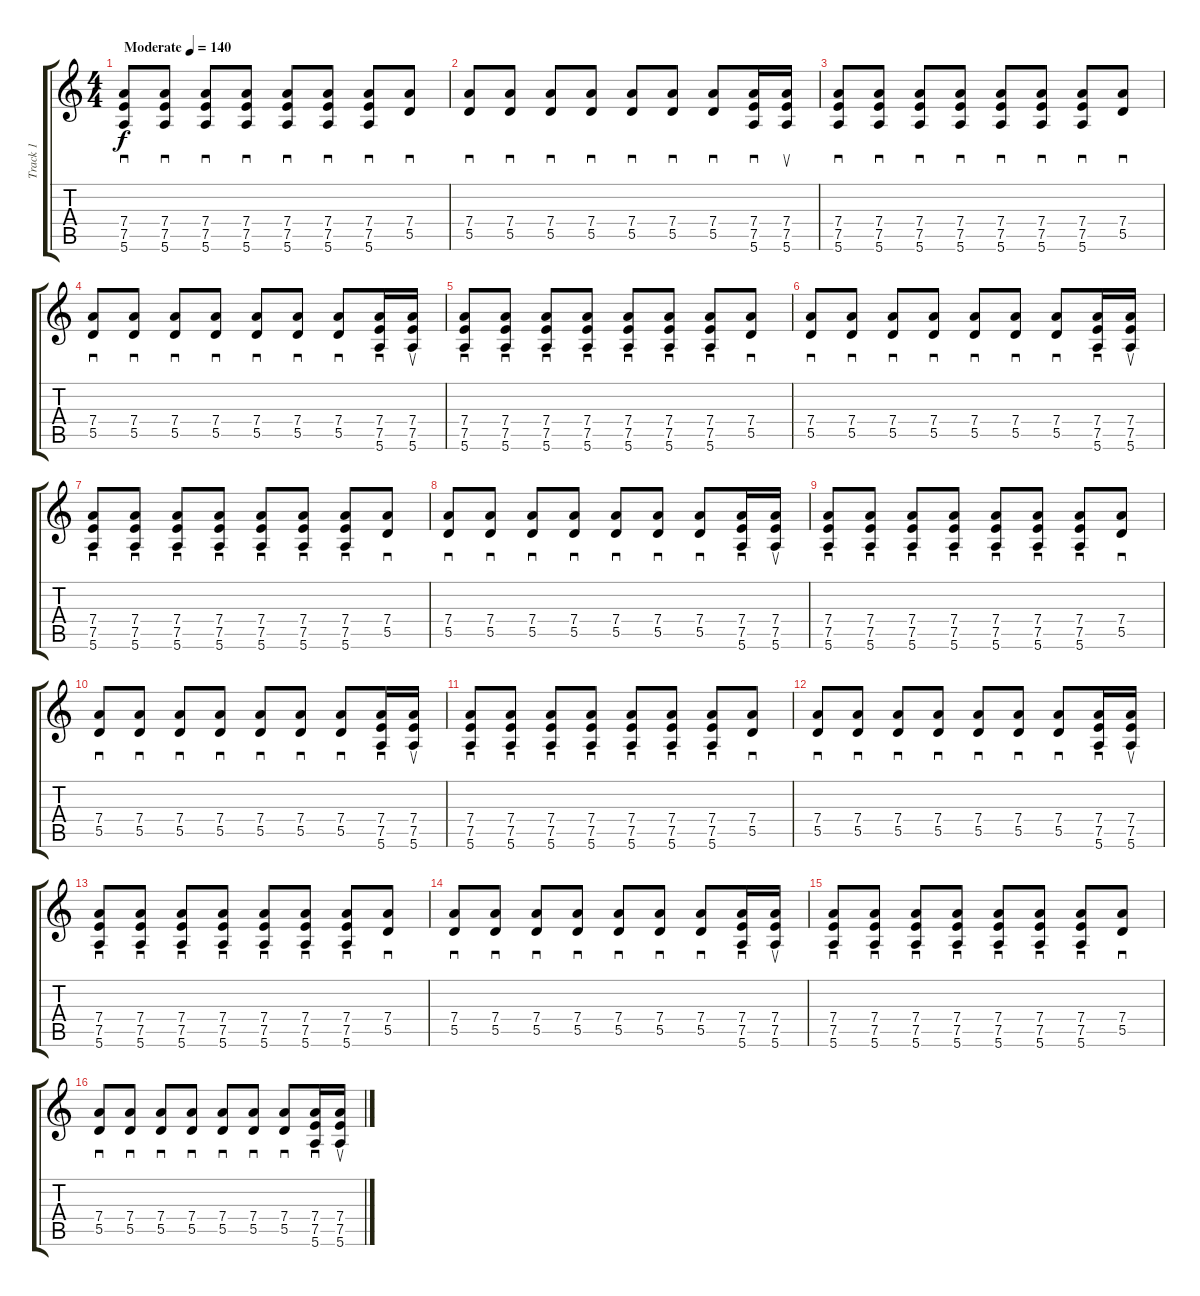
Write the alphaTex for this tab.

\track ("Track 1" "Track 1") {instrument distortionguitar}
\staff {score tabs}
\tuning (E4 B3 G3 D3 A2 E2) {hide}
\ts (4 4)
\tempo (140 "Moderate")
\clef g2
\ks c
(7.4 7.5 5.6).8{sd dy f instrument distortionguitar} (7.4 7.5 5.6).8{sd} (7.4 7.5 5.6).8{sd} (7.4 7.5 5.6).8{sd} (7.4 7.5 5.6).8{sd} (7.4 7.5 5.6).8{sd} (7.4 7.5 5.6).8{sd} (7.4 5.5).8{sd} |
(7.4 5.5).8{sd} (7.4 5.5).8{sd} (7.4 5.5).8{sd} (7.4 5.5).8{sd} (7.4 5.5).8{sd} (7.4 5.5).8{sd} (7.4 5.5).8{sd} (7.4 7.5 5.6).16{sd} (7.4 7.5 5.6).16{su} |
(7.4 7.5 5.6).8{sd} (7.4 7.5 5.6).8{sd} (7.4 7.5 5.6).8{sd} (7.4 7.5 5.6).8{sd} (7.4 7.5 5.6).8{sd} (7.4 7.5 5.6).8{sd} (7.4 7.5 5.6).8{sd} (7.4 5.5).8{sd} |
(7.4 5.5).8{sd} (7.4 5.5).8{sd} (7.4 5.5).8{sd} (7.4 5.5).8{sd} (7.4 5.5).8{sd} (7.4 5.5).8{sd} (7.4 5.5).8{sd} (7.4 7.5 5.6).16{sd} (7.4 7.5 5.6).16{su} |
(7.4 7.5 5.6).8{sd} (7.4 7.5 5.6).8{sd} (7.4 7.5 5.6).8{sd} (7.4 7.5 5.6).8{sd} (7.4 7.5 5.6).8{sd} (7.4 7.5 5.6).8{sd} (7.4 7.5 5.6).8{sd} (7.4 5.5).8{sd} |
(7.4 5.5).8{sd} (7.4 5.5).8{sd} (7.4 5.5).8{sd} (7.4 5.5).8{sd} (7.4 5.5).8{sd} (7.4 5.5).8{sd} (7.4 5.5).8{sd} (7.4 7.5 5.6).16{sd} (7.4 7.5 5.6).16{su} |
(7.4 7.5 5.6).8{sd} (7.4 7.5 5.6).8{sd} (7.4 7.5 5.6).8{sd} (7.4 7.5 5.6).8{sd} (7.4 7.5 5.6).8{sd} (7.4 7.5 5.6).8{sd} (7.4 7.5 5.6).8{sd} (7.4 5.5).8{sd} |
(7.4 5.5).8{sd} (7.4 5.5).8{sd} (7.4 5.5).8{sd} (7.4 5.5).8{sd} (7.4 5.5).8{sd} (7.4 5.5).8{sd} (7.4 5.5).8{sd} (7.4 7.5 5.6).16{sd} (7.4 7.5 5.6).16{su} |
(7.4 7.5 5.6).8{sd} (7.4 7.5 5.6).8{sd} (7.4 7.5 5.6).8{sd} (7.4 7.5 5.6).8{sd} (7.4 7.5 5.6).8{sd} (7.4 7.5 5.6).8{sd} (7.4 7.5 5.6).8{sd} (7.4 5.5).8{sd} |
(7.4 5.5).8{sd} (7.4 5.5).8{sd} (7.4 5.5).8{sd} (7.4 5.5).8{sd} (7.4 5.5).8{sd} (7.4 5.5).8{sd} (7.4 5.5).8{sd} (7.4 7.5 5.6).16{sd} (7.4 7.5 5.6).16{su} |
(7.4 7.5 5.6).8{sd} (7.4 7.5 5.6).8{sd} (7.4 7.5 5.6).8{sd} (7.4 7.5 5.6).8{sd} (7.4 7.5 5.6).8{sd} (7.4 7.5 5.6).8{sd} (7.4 7.5 5.6).8{sd} (7.4 5.5).8{sd} |
(7.4 5.5).8{sd} (7.4 5.5).8{sd} (7.4 5.5).8{sd} (7.4 5.5).8{sd} (7.4 5.5).8{sd} (7.4 5.5).8{sd} (7.4 5.5).8{sd} (7.4 7.5 5.6).16{sd} (7.4 7.5 5.6).16{su} |
(7.4 7.5 5.6).8{sd} (7.4 7.5 5.6).8{sd} (7.4 7.5 5.6).8{sd} (7.4 7.5 5.6).8{sd} (7.4 7.5 5.6).8{sd} (7.4 7.5 5.6).8{sd} (7.4 7.5 5.6).8{sd} (7.4 5.5).8{sd} |
(7.4 5.5).8{sd} (7.4 5.5).8{sd} (7.4 5.5).8{sd} (7.4 5.5).8{sd} (7.4 5.5).8{sd} (7.4 5.5).8{sd} (7.4 5.5).8{sd} (7.4 7.5 5.6).16{sd} (7.4 7.5 5.6).16{su} |
(7.4 7.5 5.6).8{sd} (7.4 7.5 5.6).8{sd} (7.4 7.5 5.6).8{sd} (7.4 7.5 5.6).8{sd} (7.4 7.5 5.6).8{sd} (7.4 7.5 5.6).8{sd} (7.4 7.5 5.6).8{sd} (7.4 5.5).8{sd} |
(7.4 5.5).8{sd} (7.4 5.5).8{sd} (7.4 5.5).8{sd} (7.4 5.5).8{sd} (7.4 5.5).8{sd} (7.4 5.5).8{sd} (7.4 5.5).8{sd} (7.4 7.5 5.6).16{sd} (7.4 7.5 5.6).16{su}
